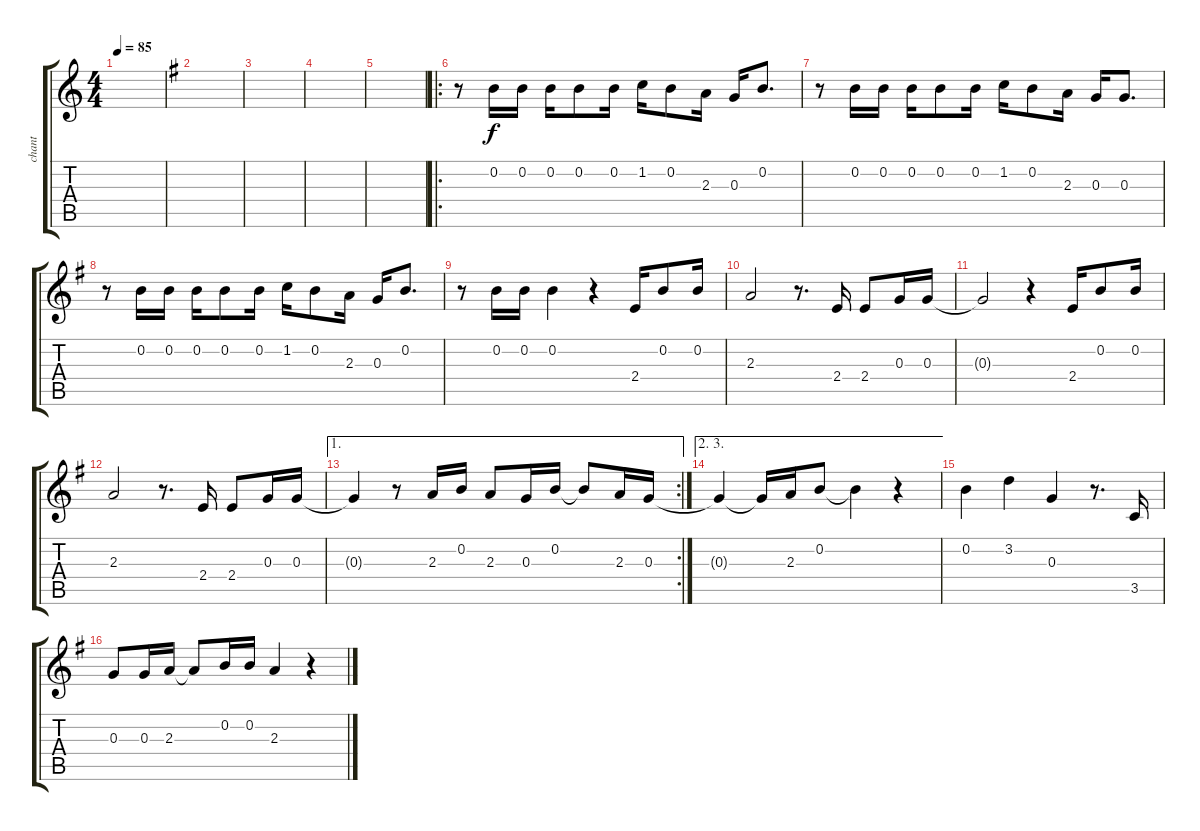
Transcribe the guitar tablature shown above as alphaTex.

\track ("chant" "chant") {instrument acousticguitarsteel}
\staff {score tabs}
\tuning (E4 B3 G3 D3 A2 E2) {hide}
\ts (4 4)
\tempo 85
\clef g2
\ks c
|
\ks g
|
|
|
|
\ro
r.8 0.2.16 0.2.16 0.2.16 0.2.8 0.2.16 1.2.16 0.2.8 2.3.16 0.3.16 0.2.8{d} |
r.8 0.2.16 0.2.16 0.2.16 0.2.8 0.2.16 1.2.16 0.2.8 2.3.16 0.3.16 0.3.8{d} |
r.8 0.2.16 0.2.16 0.2.16 0.2.8 0.2.16 1.2.16 0.2.8 2.3.16 0.3.16 0.2.8{d} |
r.8 0.2.16 0.2.16 0.2.4 r.4 2.4.16 0.2.8 0.2.16 |
2.3.2 r.8{d} 2.4.16 2.4.8 0.3.16 0.3.16 |
0.3{t}.2 r.4 2.4.16 0.2.8 0.2.16 |
2.3.2 r.8{d} 2.4.16 2.4.8 0.3.16 0.3.16 |
\ae 1
\rc 2
0.3{t}.4 r.8 2.3.16 0.2.16 2.3.8 0.3.16 0.2.16 0.2{t}.8 2.3.16 0.3.16 |
\ae (2 3)
0.3{t}.4 0.3{t}.16 2.3.16 0.2.8 0.2{t}.4 r.4 |
0.2.4 3.2.4 0.3.4 r.8{d} 3.5.16 |
0.3.8 0.3.16 2.3.16 2.3{t}.8 0.2.16 0.2.16 2.3.4 r.4
